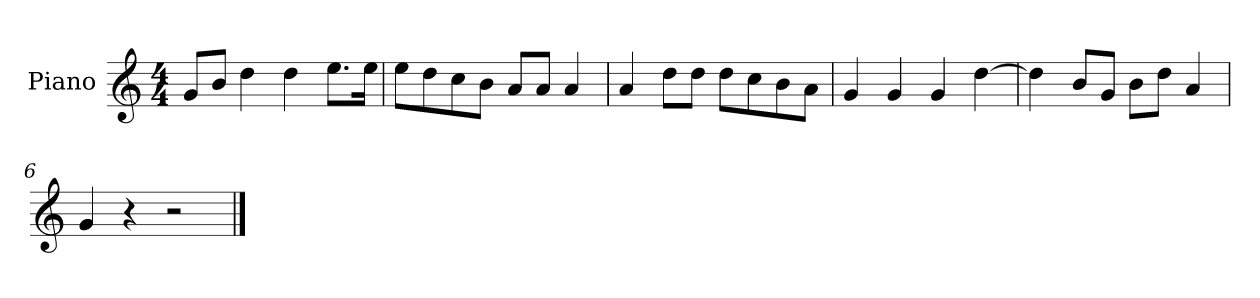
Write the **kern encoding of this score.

**kern
*part1
*staff1
*I"Piano
*I'P-no
*clefG2
*k[]
*M4/4
*MM90
=1
8g/L
8b/J
4dd\
4dd\
8.ee\L
16ee\Jk
=2
8ee\L
8dd\
8cc\
8b\J
8a/L
8a/J
4a/
=3
4a/
8dd\L
8dd\J
8dd\L
8cc\
8b\
8a\J
=4
4g/
4g/
4g/
[4dd\
=5
4dd\]
8b/L
8g/J
8b\L
8dd\J
4a/
=6
4g/
4r
2r
==
*-
